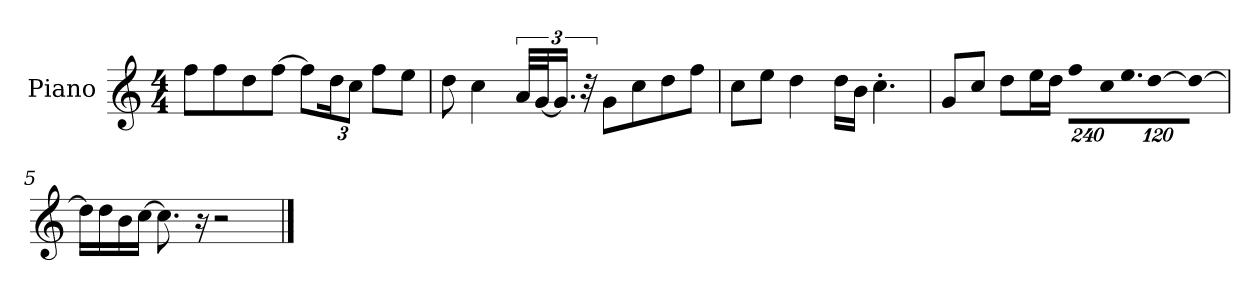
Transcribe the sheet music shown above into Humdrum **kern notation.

**kern
*part1
*staff1
*I"Piano
*I'P-no
*clefG2
*k[]
*M4/4
*MM90
=1
8ff\L
8ff\
8dd\
[8ff\J
8ff\L]
*Xbrackettup
24dd\K
12cc\J
8ff\L
8ee\J
=2
8dd\
4cc\
*brackettup
48a/LLL
[48g/J
24.g/JJ]
48r
8g\L
8cc\
8dd\
8ff\J
=3
8cc\L
8ee\J
4dd\
16dd\LL
16b\JJ
4.cc'\
=4
8g/L
8cc/J
8dd\L
16ee\L
16dd\JJ
*Xbrackettup
!LO:N:vis=8
960%137ff\L
!LO:N:vis=16
1920%137cc\L
!LO:N:vis=16.
960%103ee\
!LO:N:vis=32
[640%23dd\JK
!LO:N:vis=8
960%137dd\J_
!!LO:LB:g=z
=5
16dd\LL]
16dd\
16b\
[16cc\JJ
8.cc\]
16r
2r
==
*-
